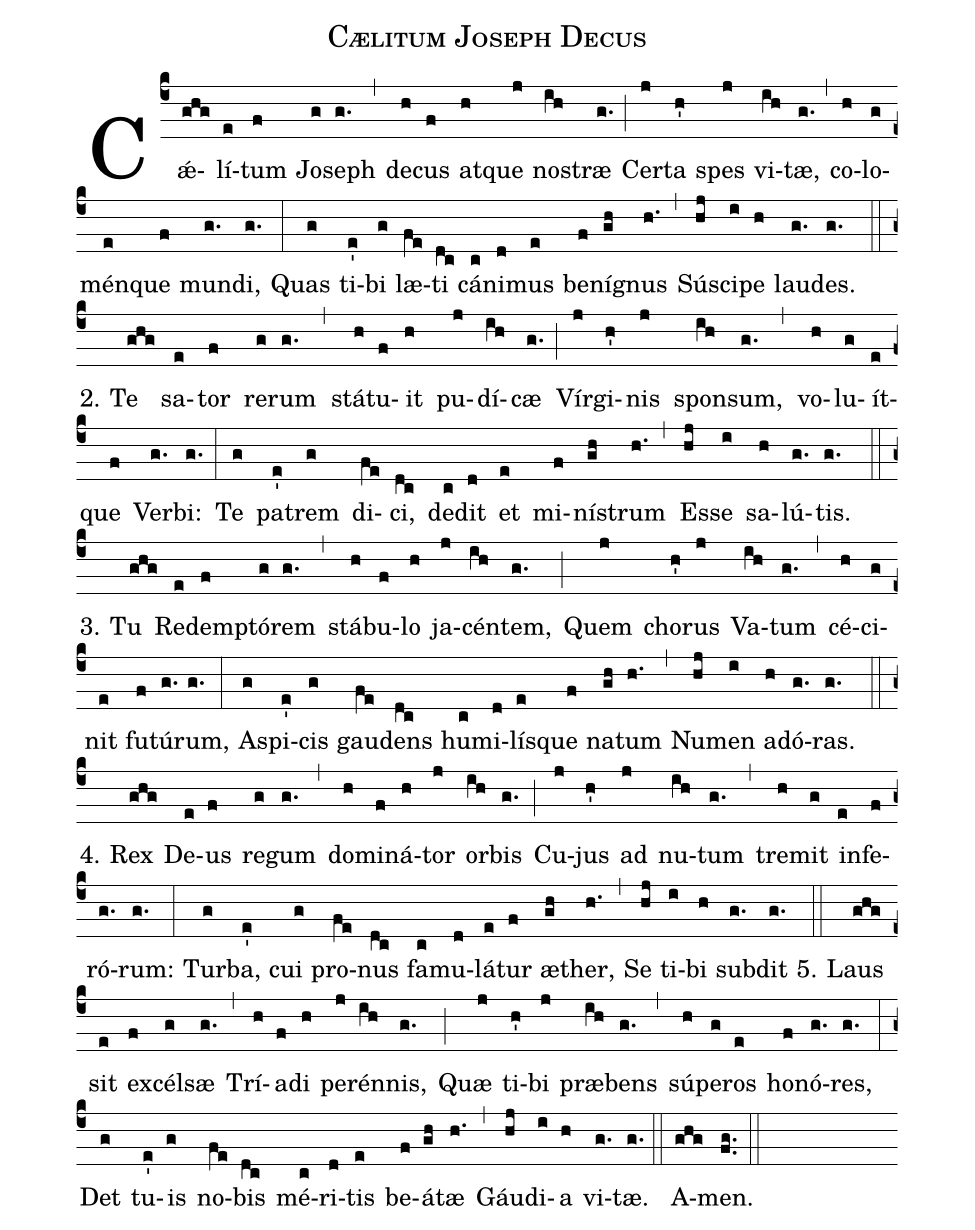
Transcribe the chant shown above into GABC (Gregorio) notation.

name: Cælitum Joseph Decus;
%%
(c4) Cǽ(ghg)lí(e)tum(f) Jo(g)seph(g.) (,) de(h)cus(f) at(h)que(j) no(ih)stræ(g.) (;) Cer(j)ta(h') spes(j) vi(ih)tæ,(g.) (,) co(h)lo(g)mén(e)que(f) mun(g.)di,(g.) (:) Quas(g) ti(e')bi(g) læ(fe)ti(dc) cá(c)ni(d)mus(e) be(f)ní(gh)gnus(h.) (,) Sús(hj)ci(i)pe(h) lau(g.)des.(g.) (::)

2. Te(ghg) sa(e)tor(f) re(g)rum(g.) (,) stá(h)tu(f)it(h) pu(j)dí(ih)cæ(g.) (;) Vír(j)gi(h')nis(j) spon(ih)sum,(g.) (,) vo(h)lu(g)ít(e)que(f) Ver(g.)bi:(g.) (:) Te(g) pa(e')trem(g) di(fe)ci,(dc) de(c)dit(d) et(e) mi(f)ní(gh)strum(h.) (,) Es(hj)se(i) sa(h)lú(g.)tis.(g.) (::)

3. Tu(ghg) Red(e)em(f)ptó(g)rem(g.) (,) stá(h)bu(f)lo(h) ja(j)cén(ih)tem,(g.) (;) Quem(j) cho(h')rus(j) Va(ih)tum(g.) (,) cé(h)ci(g)nit(e) fu(f)tú(g.)rum,(g.) (:) A(g)spi(e')cis(g) gau(fe)dens(dc) hu(c)mi(d)lís(e)que(f) na(gh)tum(h.) (,) Nu(hj)men(i) ad(h)ó(g.)ras.(g.) (::)

4. Rex(ghg) De(e)us(f) re(g)gum(g.) (,) do(h)mi(f)ná(h)tor(j) or(ih)bis(g.) (;) Cu(j)jus(h') ad(j) nu(ih)tum(g.) (,) tre(h)mit(g) in(e)fe(f)ró(g.)rum:(g.) (:) Tur(g)ba,(e') cui(g) pro(fe)nus(dc) fa(c)mu(d)lá(e)tur(f) æ(gh)ther,(h.) (,) Se(hj) ti(i)bi(h) sub(g.)dit(g.) (::)

5. Laus(ghg) sit(e) ex(f)cél(g)sæ(g.) (,) Trí(h)a(f)di(h) per(j)én(ih)nis,(g.) (;) Quæ(j) ti(h')bi(j) præ(ih)bens(g.) (,) sú(h)per(g)os(e) ho(f)nó(g.)res,(g.) (:) Det(g) tu(e')is(g) no(fe)bis(dc) mé(c)ri(d)tis(e) be(f)á(gh)tæ(h.) (,) Gáu(hj)di(i)a(h) vi(g.)tæ.(g.) (::) A(ghg)men.(f.g.) (::)
